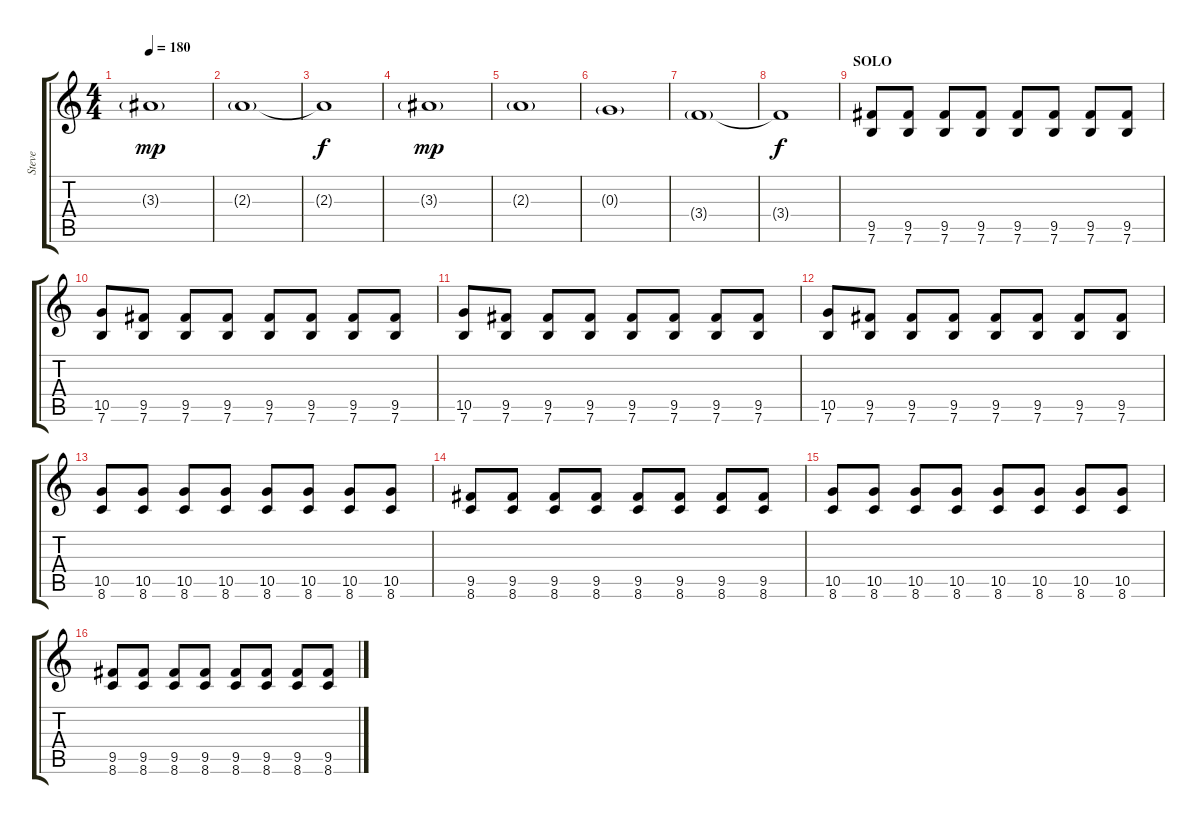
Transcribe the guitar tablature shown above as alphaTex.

\track ("Steve" "Steve") {instrument distortionguitar}
\staff {score tabs}
\tuning (E4 B3 G3 D3 A2 E2) {hide}
\ts (4 4)
\tempo 180
\clef g2
\ks c
3.3{g}.1{dy mp} |
2.3{g}.1 |
2.3{t}.1{dy f} |
3.3{g}.1{dy mp} |
2.3{g}.1 |
0.3{g}.1 |
3.4{g}.1 |
3.4{t}.1{dy f} |
\section ("" "SOLO")
(9.5 7.6).8 (9.5 7.6).8 (9.5 7.6).8 (9.5 7.6).8 (9.5 7.6).8 (9.5 7.6).8 (9.5 7.6).8 (9.5 7.6).8 |
(10.5 7.6).8 (9.5 7.6).8 (9.5 7.6).8 (9.5 7.6).8 (9.5 7.6).8 (9.5 7.6).8 (9.5 7.6).8 (9.5 7.6).8 |
(10.5 7.6).8 (9.5 7.6).8 (9.5 7.6).8 (9.5 7.6).8 (9.5 7.6).8 (9.5 7.6).8 (9.5 7.6).8 (9.5 7.6).8 |
(10.5 7.6).8 (9.5 7.6).8 (9.5 7.6).8 (9.5 7.6).8 (9.5 7.6).8 (9.5 7.6).8 (9.5 7.6).8 (9.5 7.6).8 |
(10.5 8.6).8 (10.5 8.6).8 (10.5 8.6).8 (10.5 8.6).8 (10.5 8.6).8 (10.5 8.6).8 (10.5 8.6).8 (10.5 8.6).8 |
(9.5 8.6).8 (9.5 8.6).8 (9.5 8.6).8 (9.5 8.6).8 (9.5 8.6).8 (9.5 8.6).8 (9.5 8.6).8 (9.5 8.6).8 |
(10.5 8.6).8 (10.5 8.6).8 (10.5 8.6).8 (10.5 8.6).8 (10.5 8.6).8 (10.5 8.6).8 (10.5 8.6).8 (10.5 8.6).8 |
(9.5 8.6).8 (9.5 8.6).8 (9.5 8.6).8 (9.5 8.6).8 (9.5 8.6).8 (9.5 8.6).8 (9.5 8.6).8 (9.5 8.6).8
